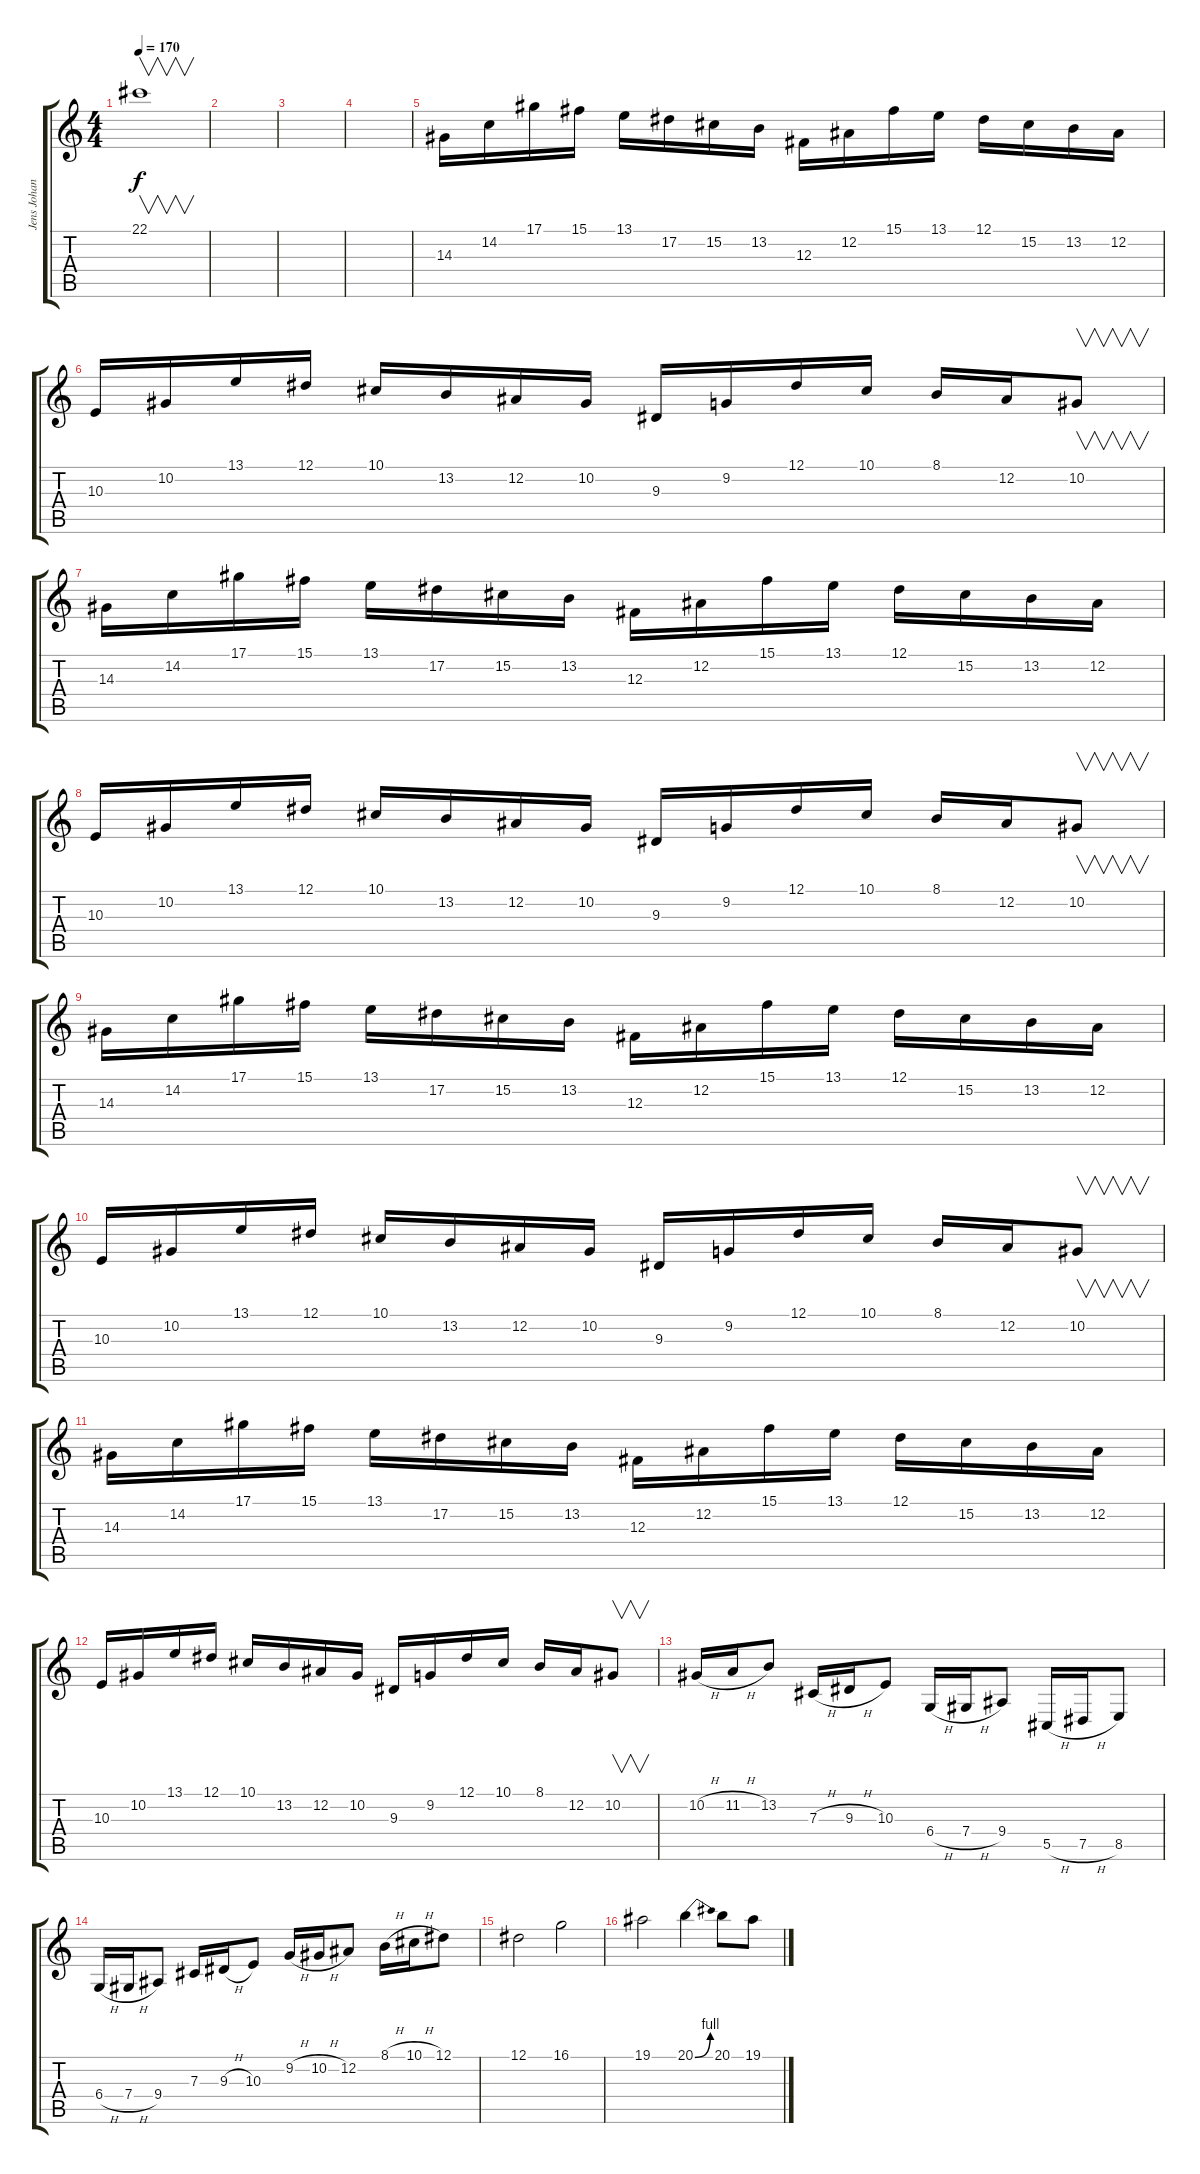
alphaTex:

\track ("Jens Johansson (Lead Keyboard)" "Jens Johan") {instrument harpsichord}
\staff {score tabs}
\tuning (Eb4 Bb3 Gb3 Db3 Ab2 Eb2) {hide}
\ts (4 4)
\tempo 170
\clef g2
\ks c
22.1.1{v dy f} |
|
|
|
14.3.16 14.2.16 17.1.16 15.1.16 13.1.16 17.2.16 15.2.16 13.2.16 12.3.16 12.2.16 15.1.16 13.1.16 12.1.16 15.2.16 13.2.16 12.2.16 |
10.3.16 10.2.16 13.1.16 12.1.16 10.1.16 13.2.16 12.2.16 10.2.16 9.3.16 9.2.16 12.1.16 10.1.16 8.1.16 12.2.16 10.2.8{v} |
14.3.16 14.2.16 17.1.16 15.1.16 13.1.16 17.2.16 15.2.16 13.2.16 12.3.16 12.2.16 15.1.16 13.1.16 12.1.16 15.2.16 13.2.16 12.2.16 |
10.3.16 10.2.16 13.1.16 12.1.16 10.1.16 13.2.16 12.2.16 10.2.16 9.3.16 9.2.16 12.1.16 10.1.16 8.1.16 12.2.16 10.2.8{v} |
14.3.16 14.2.16 17.1.16 15.1.16 13.1.16 17.2.16 15.2.16 13.2.16 12.3.16 12.2.16 15.1.16 13.1.16 12.1.16 15.2.16 13.2.16 12.2.16 |
10.3.16 10.2.16 13.1.16 12.1.16 10.1.16 13.2.16 12.2.16 10.2.16 9.3.16 9.2.16 12.1.16 10.1.16 8.1.16 12.2.16 10.2.8{v} |
14.3.16 14.2.16 17.1.16 15.1.16 13.1.16 17.2.16 15.2.16 13.2.16 12.3.16 12.2.16 15.1.16 13.1.16 12.1.16 15.2.16 13.2.16 12.2.16 |
10.3.16 10.2.16 13.1.16 12.1.16 10.1.16 13.2.16 12.2.16 10.2.16 9.3.16 9.2.16 12.1.16 10.1.16 8.1.16 12.2.16 10.2.8{v} |
10.2{h}.16 11.2{h}.16 13.2.8 7.3{h}.16 9.3{h}.16 10.3.8 6.4{h}.16 7.4{h}.16 9.4.8 5.5{h}.16 7.5{h}.16 8.5.8 |
6.4{h}.16 7.4{h}.16 9.4.8 7.3.16 9.3{h}.16 10.3.8 9.2{h}.16 10.2{h}.16 12.2.8 8.1{h}.16 10.1{h}.16 12.1.8 |
12.1.2 16.1.2 |
19.1.2 20.1{be (bend 0 0 60 4)}.4 20.1.8 19.1.8
